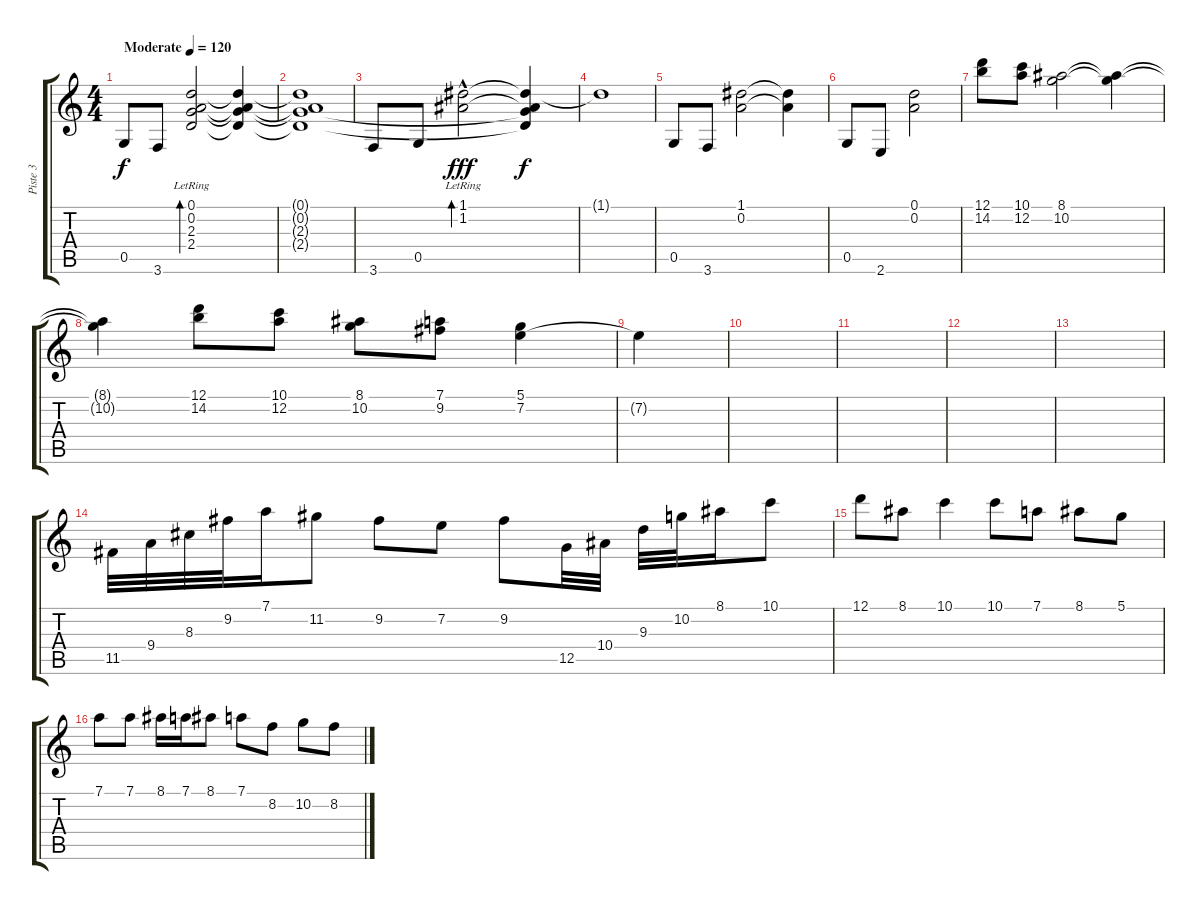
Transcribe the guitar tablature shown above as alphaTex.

\track ("Piste 3" "Piste 3") {instrument distortionguitar}
\staff {score tabs}
\tuning (D4 A3 F3 C3 G2 D2) {hide}
\ts (4 4)
\tempo (120 "Moderate")
\clef g2
\ks c
0.5.8{dy f instrument distortionguitar} 3.6.8 (0.1{lr} 0.2 2.3 2.4).2{bd 120} (0.1{t} 0.2{t} 2.3{t} 2.4{t}).4 |
(0.1{t} 0.2{t} 2.3{t} 2.4{t}).1 |
3.6.8 0.5.8 (1.1{hac lr} 1.2{hac}).2{bd 120 dy fff} (1.1{t} 1.2{t} 2.3{t} 2.4{t}).4{dy f} |
1.1{t}.1 |
0.5.8 3.6.8 (1.1 0.2).2 (1.1{t} 0.2{t}).4 |
0.5.8 2.6.8 (0.1 0.2).2 |
(12.1 14.2).8 (10.1 12.2).8 (8.1 10.2).2 (8.1{t} 10.2{t}).4 |
(8.1{t} 10.2{t}).4 (12.1 14.2).8 (10.1 12.2).8 (8.1 10.2).8 (7.1 9.2).8 (5.1 7.2).4 |
7.2{t}.4 |
|
|
|
|
11.5.32 9.4.32 8.3.32 9.2.32 7.1.16 11.2.8 9.2.8 7.2.8 9.2.8 12.5.32 10.4.32 9.3.32 10.2.32 8.1.16 10.1.8 |
12.1.8 8.1.8 10.1.4 10.1.8 7.1.8 8.1.8 5.1.8 |
7.1.8 7.1.8 8.1.16 7.1.16 8.1.8 7.1.8 8.2.8 10.2.8 8.2.8
